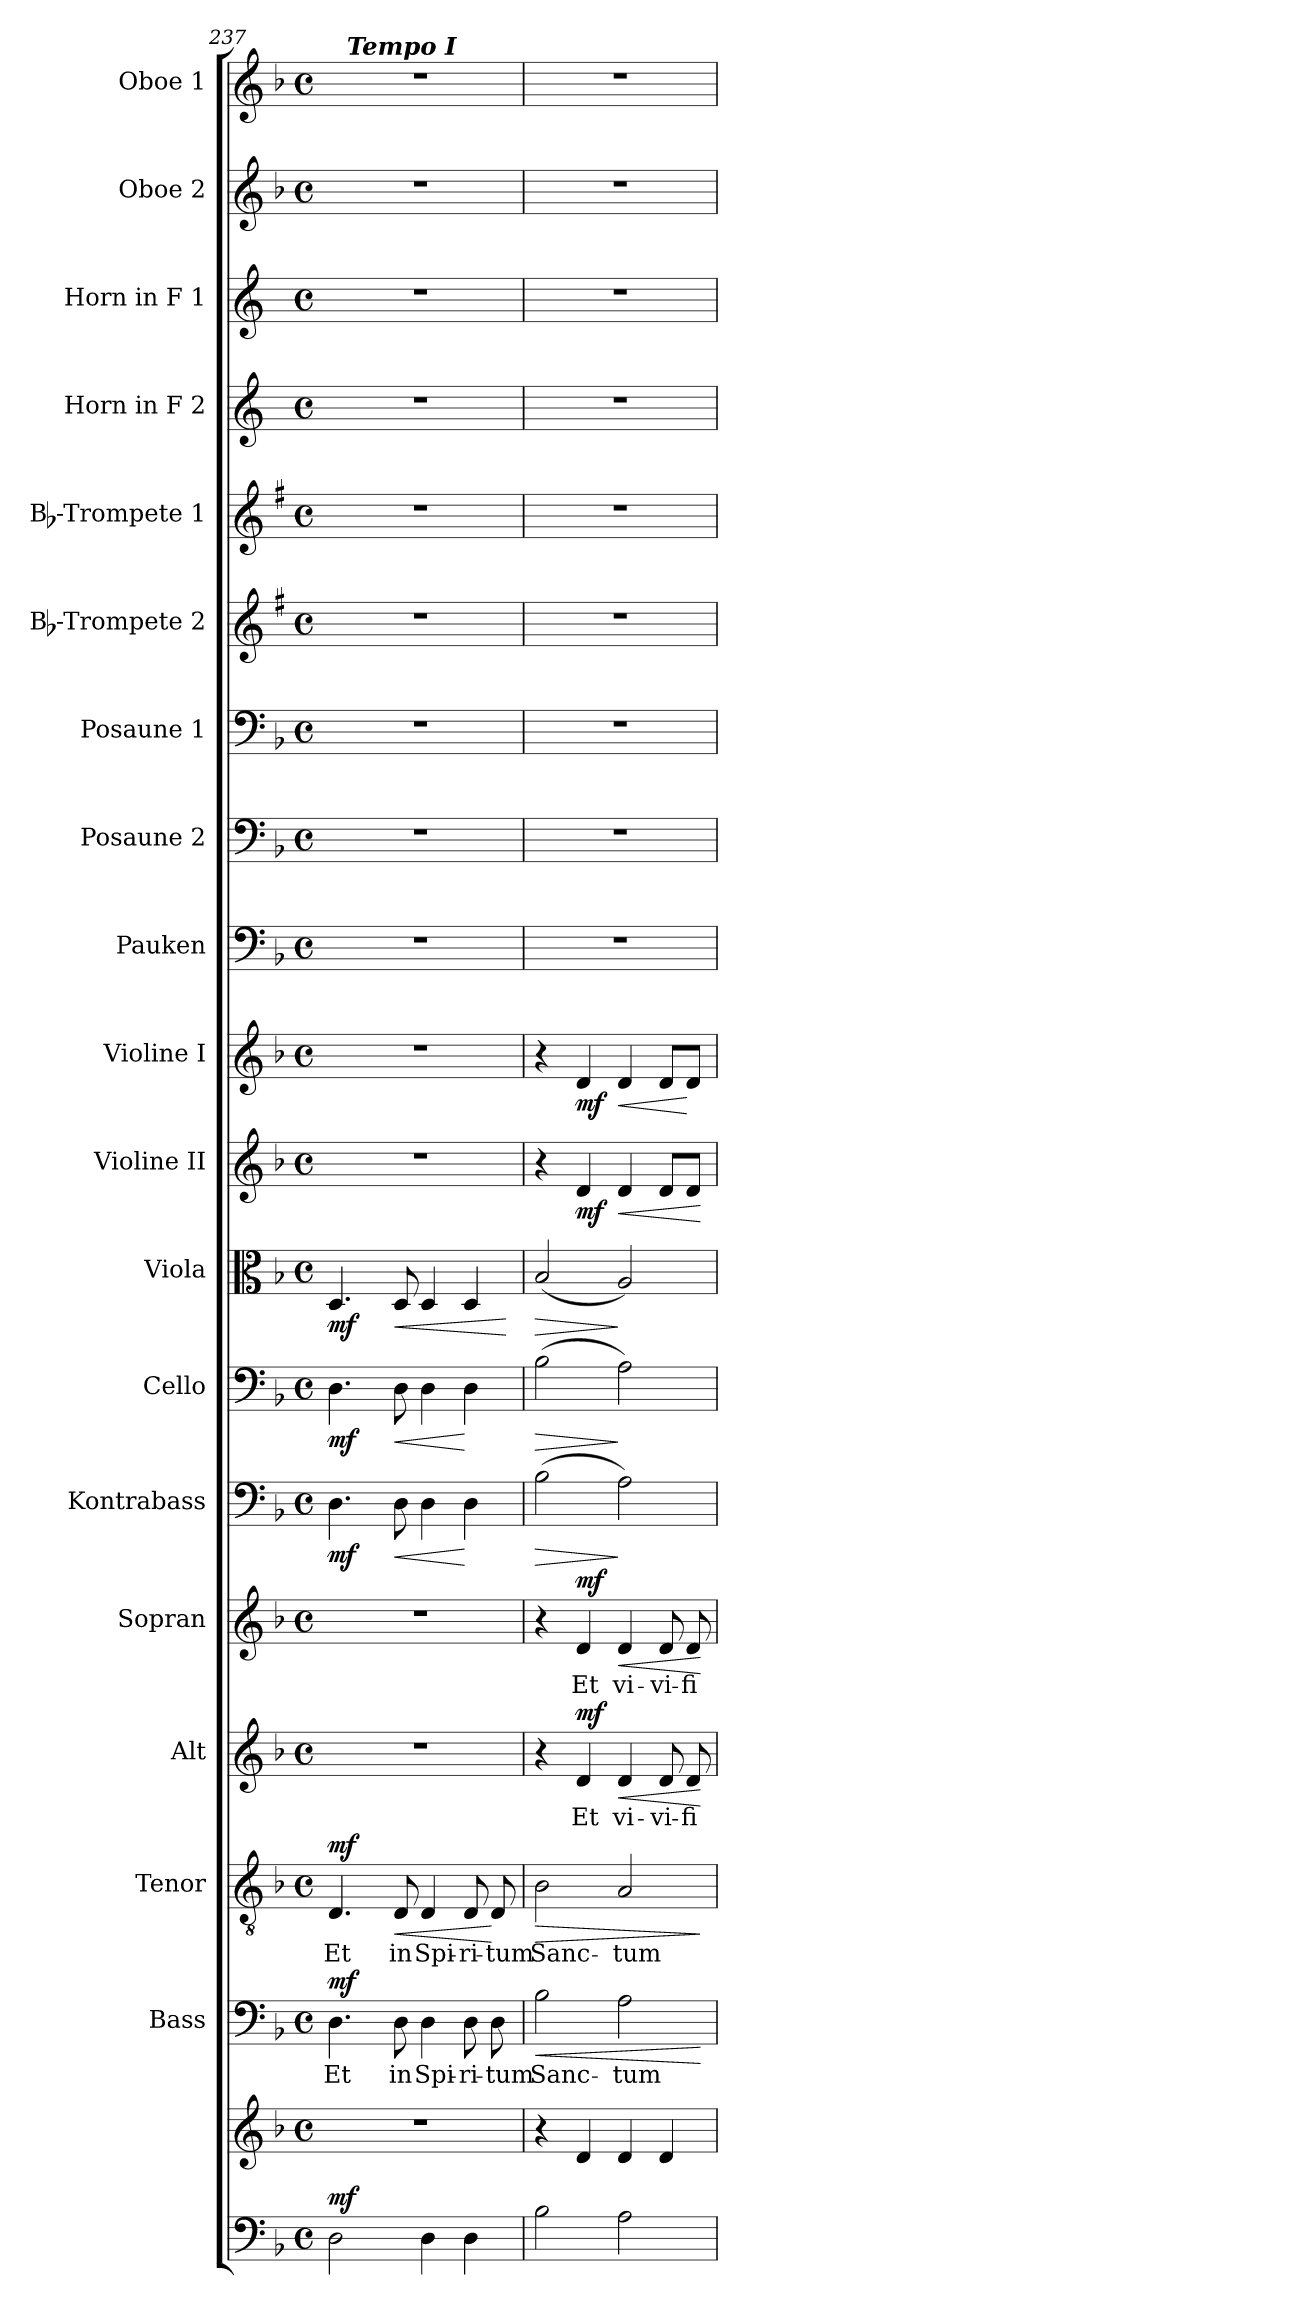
**kern	**kern	**dynam	**kern	**text	**dynam	**kern	**text	**dynam	**kern	**text	**dynam	**kern	**text	**dynam	**kern	**dynam	**kern	**dynam	**kern	**dynam	**kern	**dynam	**kern	**dynam	**kern	**kern	**kern	**kern	**kern	**kern	**kern	**kern	**kern
*part19	*part19	*part19	*part18	*part18	*part18	*part17	*part17	*part17	*part16	*part16	*part16	*part15	*part15	*part15	*part14	*part14	*part13	*part13	*part12	*part12	*part11	*part11	*part10	*part10	*part9	*part8	*part7	*part6	*part5	*part4	*part3	*part2	*part1
*staff20	*staff19	*staff19/20	*staff18	*staff18	*staff18	*staff17	*staff17	*staff17	*staff16	*staff16	*staff16	*staff15	*staff15	*staff15	*staff14	*staff14	*staff13	*staff13	*staff12	*staff12	*staff11	*staff11	*staff10	*staff10	*staff9	*staff8	*staff7	*staff6	*staff5	*staff4	*staff3	*staff2	*staff1
*	*	*	*I"Bass	*	*	*I"Tenor	*	*	*I"Alt	*	*	*I"Sopran	*	*	*I"Kontrabass	*	*I"Cello	*	*I"Viola	*	*I"Violine II	*	*I"Violine I	*	*I"Pauken	*I"Posaune 2	*I"Posaune 1	*I"Bb-Trompete 2	*I"Bb-Trompete 1	*I"Horn in F 2	*I"Horn in F 1	*I"Oboe 2	*I"Oboe 1
*	*	*	*I'B.	*	*	*I'T.	*	*	*I'A.	*	*	*I'S.	*	*	*I'Kb.	*	*	*	*I'Vla.	*	*I'Vl. II	*	*I'Vl. I	*	*I'Pk.	*I'Pos. 2	*I'Pos. 1	*I'Bb Trp. 2	*I'Bb Trp. 1	*	*	*I'Ob. 2	*I'Ob. 1
*clefF4	*clefG2	*	*clefF4	*	*	*clefGv2	*	*	*clefG2	*	*	*clefG2	*	*	*clefF4	*	*clefF4	*	*clefC3	*	*clefG2	*	*clefG2	*	*clefF4	*clefF4	*clefF4	*clefG2	*clefG2	*clefG2	*clefG2	*clefG2	*clefG2
*	*	*	*	*	*	*	*	*	*	*	*	*	*	*	*ITrd7c12	*	*	*	*	*	*	*	*	*	*	*	*	*ITrd1c2	*ITrd1c2	*ITrd4c7	*ITrd4c7	*	*
*k[b-]	*k[b-]	*	*k[b-]	*	*	*k[b-]	*	*	*k[b-]	*	*	*k[b-]	*	*	*k[b-]	*	*k[b-]	*	*k[b-]	*	*k[b-]	*	*k[b-]	*	*k[b-]	*k[b-]	*k[b-]	*k[b-]	*k[b-]	*k[b-]	*k[b-]	*k[b-]	*k[b-]
*F:	*F:	*	*F:	*	*	*F:	*	*	*F:	*	*	*F:	*	*	*F:	*	*F:	*	*F:	*	*F:	*	*F:	*	*F:	*F:	*F:	*F:	*F:	*F:	*F:	*F:	*F:
*M4/4	*M4/4	*	*M4/4	*	*	*M4/4	*	*	*M4/4	*	*	*M4/4	*	*	*M4/4	*	*M4/4	*	*M4/4	*	*M4/4	*	*M4/4	*	*M4/4	*M4/4	*M4/4	*M4/4	*M4/4	*M4/4	*M4/4	*M4/4	*M4/4
*met(c)	*met(c)	*	*met(c)	*	*	*met(c)	*	*	*met(c)	*	*	*met(c)	*	*	*met(c)	*	*met(c)	*	*met(c)	*	*met(c)	*	*met(c)	*	*met(c)	*met(c)	*met(c)	*met(c)	*met(c)	*met(c)	*met(c)	*met(c)	*met(c)
=237	=237	=237	=237	=237	=237	=237	=237	=237	=237	=237	=237	=237	=237	=237	=237	=237	=237	=237	=237	=237	=237	=237	=237	=237	=237	=237	=237	=237	=237	=237	=237	=237	=237
!	!	!LO:DY:a=2	!	!LO:LY:b	!LO:DY:a	!	!LO:LY:b	!LO:DY:a	!	!	!	!	!	!	!	!LO:DY:b	!	!LO:DY:b	!	!LO:DY:b	!	!	!	!	!	!	!	!	!	!	!	!	!
*	*	*	*	*	*	*	*	*	*	*	*	*	*	*	*	*	*	*	*	*	*	*	*	*	*	*	*	*	*	*	*	*	*^
2D\	1r	mf	4.D\	Et	mf	4.D/	Et	mf	1r	.	.	1r	.	.	4.DD\	mf	4.D\	mf	4.D/	mf	1r	.	1r	.	1r	1r	1r	1r	1r	1r	1r	1r	1r	16ryy
!	!	!	!	!	!	!	!	!	!	!	!	!	!	!	!	!	!	!	!	!	!	!	!	!	!	!	!	!	!	!	!	!	!	!LO:TX:a:Bi:t=Tempo I
.	.	.	.	.	.	.	.	.	.	.	.	.	.	.	.	.	.	.	.	.	.	.	.	.	.	.	.	.	.	.	.	.	.	2...ryy
!	!	!	!	!LO:LY:b	!	!	!LO:LY:b	!LO:HP:b	!	!	!	!	!	!	!	!LO:HP:b	!	!LO:HP:b	!	!LO:HP:b	!	!	!	!	!	!	!	!	!	!	!	!	!	!
.	.	.	8D\	in	.	8D/	in	<	.	.	.	.	.	.	8DD\	<	8D\	<	8D/	<	.	.	.	.	.	.	.	.	.	.	.	.	.	.
!	!	!	!	!LO:LY:b	!	!	!LO:LY:b	!	!	!	!	!	!	!	!	!	!	!	!	!	!	!	!	!	!	!	!	!	!	!	!	!	!	!
4D\	.	.	4D\	Spi-	.	4D/	Spi-	.	.	.	.	.	.	.	4DD\	.	4D\	.	4D/	.	.	.	.	.	.	.	.	.	.	.	.	.	.	.
!	!	!	!	!LO:LY:b	!	!	!LO:LY:b	!	!	!	!	!	!	!	!	!	!	!	!	!	!	!	!	!	!	!	!	!	!	!	!	!	!	!
4D\	.	.	8D\	-ri-	.	8D/	-ri-	.	.	.	.	.	.	.	4DD\	[	4D\	[	4D/	.	.	.	.	.	.	.	.	.	.	.	.	.	.	.
!	!	!	!	!LO:LY:b	!	!	!LO:LY:b	!	!	!	!	!	!	!	!	!	!	!	!	!	!	!	!	!	!	!	!	!	!	!	!	!	!	!
.	.	.	8D\	-tum	.	8D/	-tum	[	.	.	.	.	.	.	.	.	.	.	.	.	.	.	.	.	.	.	.	.	.	.	.	.	.	.
.	.	.	.	.	.	.	.	.	.	.	.	.	.	.	.	.	.	.	.	[	.	.	.	.	.	.	.	.	.	.	.	.	.	.
=238	=238	=238	=238	=238	=238	=238	=238	=238	=238	=238	=238	=238	=238	=238	=238	=238	=238	=238	=238	=238	=238	=238	=238	=238	=238	=238	=238	=238	=238	=238	=238	=238	=238	=238
!	!	!	!	!LO:LY:b	!LO:HP:b	!	!LO:LY:b	!LO:HP:b	!	!	!	!	!	!	!	!LO:HP:b	!	!LO:HP:b	!	!LO:HP:b	!	!	!	!	!	!	!	!	!	!	!	!	!	!
*	*	*	*	*	*	*	*	*	*	*	*	*	*	*	*	*	*	*	*	*	*	*	*	*	*	*	*	*	*	*	*	*	*v	*v
2B-\	4r	.	2B-\	Sanc-	<	2B-\	Sanc-	>	4r	.	.	4r	.	.	(>2BB-\	>	(>2B-\	>	(<2B-/	>	4r	.	4r	.	1r	1r	1r	1r	1r	1r	1r	1r	1r
!	!	!	!	!	!	!	!	!	!	!LO:LY:b	!LO:DY:a	!	!LO:LY:b	!LO:DY:a	!	!	!	!	!	!	!	!LO:DY:b	!	!LO:DY:b	!	!	!	!	!	!	!	!	!
.	4d/	.	.	.	.	.	.	.	4d/	Et	mf	4d/	Et	mf	.	.	.	.	.	.	4d/	mf	4d/	mf	.	.	.	.	.	.	.	.	.
!	!	!	!	!LO:LY:b	!	!	!LO:LY:b	!	!	!LO:LY:b	!LO:HP:b	!	!LO:LY:b	!LO:HP:b	!	!	!	!	!	!	!	!LO:HP:b	!	!LO:HP:b	!	!	!	!	!	!	!	!	!
2A\	4d/	.	2A\	-tum	.	2A/	-tum	.	4d/	vi-	<	4d/	vi-	<	2AA\)	]	2A\)	]	2A/)	]	4d/	<	4d/	<	.	.	.	.	.	.	.	.	.
!	!	!	!	!	!	!	!	!	!	!LO:LY:b	!	!	!LO:LY:b	!	!	!	!	!	!	!	!	!	!	!	!	!	!	!	!	!	!	!	!
.	4d/	.	.	.	.	.	.	.	8d/	-vi-	.	8d/	-vi-	.	.	.	.	.	.	.	8d/L	.	8d/L	.	.	.	.	.	.	.	.	.	.
!	!	!	!	!	!	!	!	!	!	!LO:LY:b	!	!	!LO:LY:b	!	!	!	!	!	!	!	!	!	!	!	!	!	!	!	!	!	!	!	!
.	.	.	.	.	.	.	.	.	8d/	-fi-	.	8d/	-fi-	.	.	.	.	.	.	.	8d/J	.	8d/J	[	.	.	.	.	.	.	.	.	.
.	.	.	.	.	[	.	.	]	.	.	[	.	.	[	.	.	.	.	.	.	.	[	.	.	.	.	.	.	.	.	.	.	.
=	=	=	=	=	=	=	=	=	=	=	=	=	=	=	=	=	=	=	=	=	=	=	=	=	=	=	=	=	=	=	=	=	=
*-	*-	*-	*-	*-	*-	*-	*-	*-	*-	*-	*-	*-	*-	*-	*-	*-	*-	*-	*-	*-	*-	*-	*-	*-	*-	*-	*-	*-	*-	*-	*-	*-	*-
